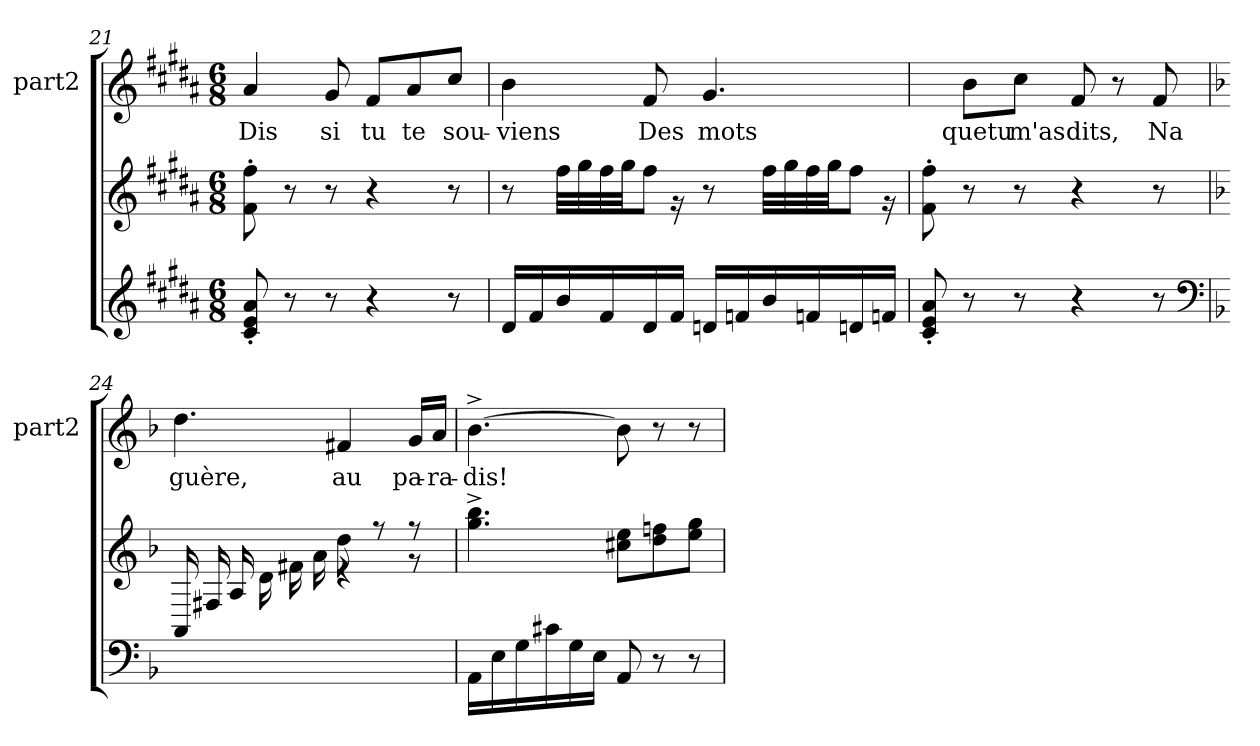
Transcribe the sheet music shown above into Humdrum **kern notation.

**kern	**kern	**kern	**text
*part3	*part2	*part1	*part1
*staff3	*staff2	*staff1	*staff1
*	*	*I"part2	*
*	*	*I'part2	*
*clefG2	*clefG2	*clefG2	*
*k[f#c#g#d#a#]	*k[f#c#g#d#a#]	*k[f#c#g#d#a#]	*
*M6/8	*M6/8	*M6/8	*
=21	=21	=21	=21
8a#i'</ 8ei'</ 8c#i'</	8f#j'>\ 8ff#j'>\	4a#j/	Dis
8r	8r	.	.
8r	8r	8g#j/	si
4r	4r	8f#j/L	tu
.	.	8a#j/	te
8r	8r	8cc#j/J	sou-
=22	=22	=22	=22
*	*^	*	*
16d#i/LL	8r	16ryy	4bj\	viens
16f#i/	.	16ryy	.	.
16bi/	32ff#j\LLL	32ryy	.	.
.	32gg#j\	32ryy	.	.
16f#i/	32ff#j\	32ryy	.	.
.	32gg#j\JJ	32ryy	.	.
16d#i/	8ff#j\J	16ryy	8f#j/	Des
16f#i/JJ	.	16r	.	.
16dni/LL	8r	16ryy	4.g#j/	mots
16fni/	.	16ryy	.	.
16bi/	32ff#j\LLL	32ryy	.	.
.	32gg#j\	32ryy	.	.
16fni/	32ff#j\	32ryy	.	.
.	32gg#j\JJ	32ryy	.	.
16dni/	8ff#j\J	16ryy	.	.
16fni/JJ	.	16r	.	.
*	*v	*v	*	*
!!LO:LB:g=z
=23	=23	=23	=23
8c#i'</ 8a#i'</ 8ei'</	8f#j'>\ 8ff#j'>\	8ryy	.
8r	8r	8bj\L	quetu
8r	8r	8cc#j\J	m'as
4r	4r	8f#j/	dits,
.	.	8r	.
8r	8r	8f#j/	Na
*clefF4	*	*	*
=24	=24	=24	=24
*k[b-]	*k[b-]	*k[b-]	*
*	*^	*	*
2.ryy	16AAj/	16ryy	4.ddj\	guère,
.	16F#Xj/	16ryy	.	.
.	16Aj/	16ryy	.	.
.	16dj\	16ryy	.	.
.	16f#Xj\	16ryy	.	.
.	16aj\	16ryy	.	.
.	8ddj\	4r	4f#Xj/	au
.	8r	.	.	.
.	8r	8r	16gj/LL	pa-
.	.	.	16aj/JJ	ra-
*	*v	*v	*	*
=25	=25	=25	=25
16AAi\LL	4.bb-j^>\ 4.ggj^>\	[4.b-^>j\	dis!
16Ei\	.	.	.
16Gi\	.	.	.
16c#Xi\	.	.	.
16Gi\	.	.	.
16Ei\JJ	.	.	.
8AAi/	8cc#Xj\ 8eej\L	8b-j\]	.
8r	8ddj\ 8ffnj\	8r	.
8r	8eej\ 8ggj\J	8r	.
=	=	=	=
*-	*-	*-	*-
